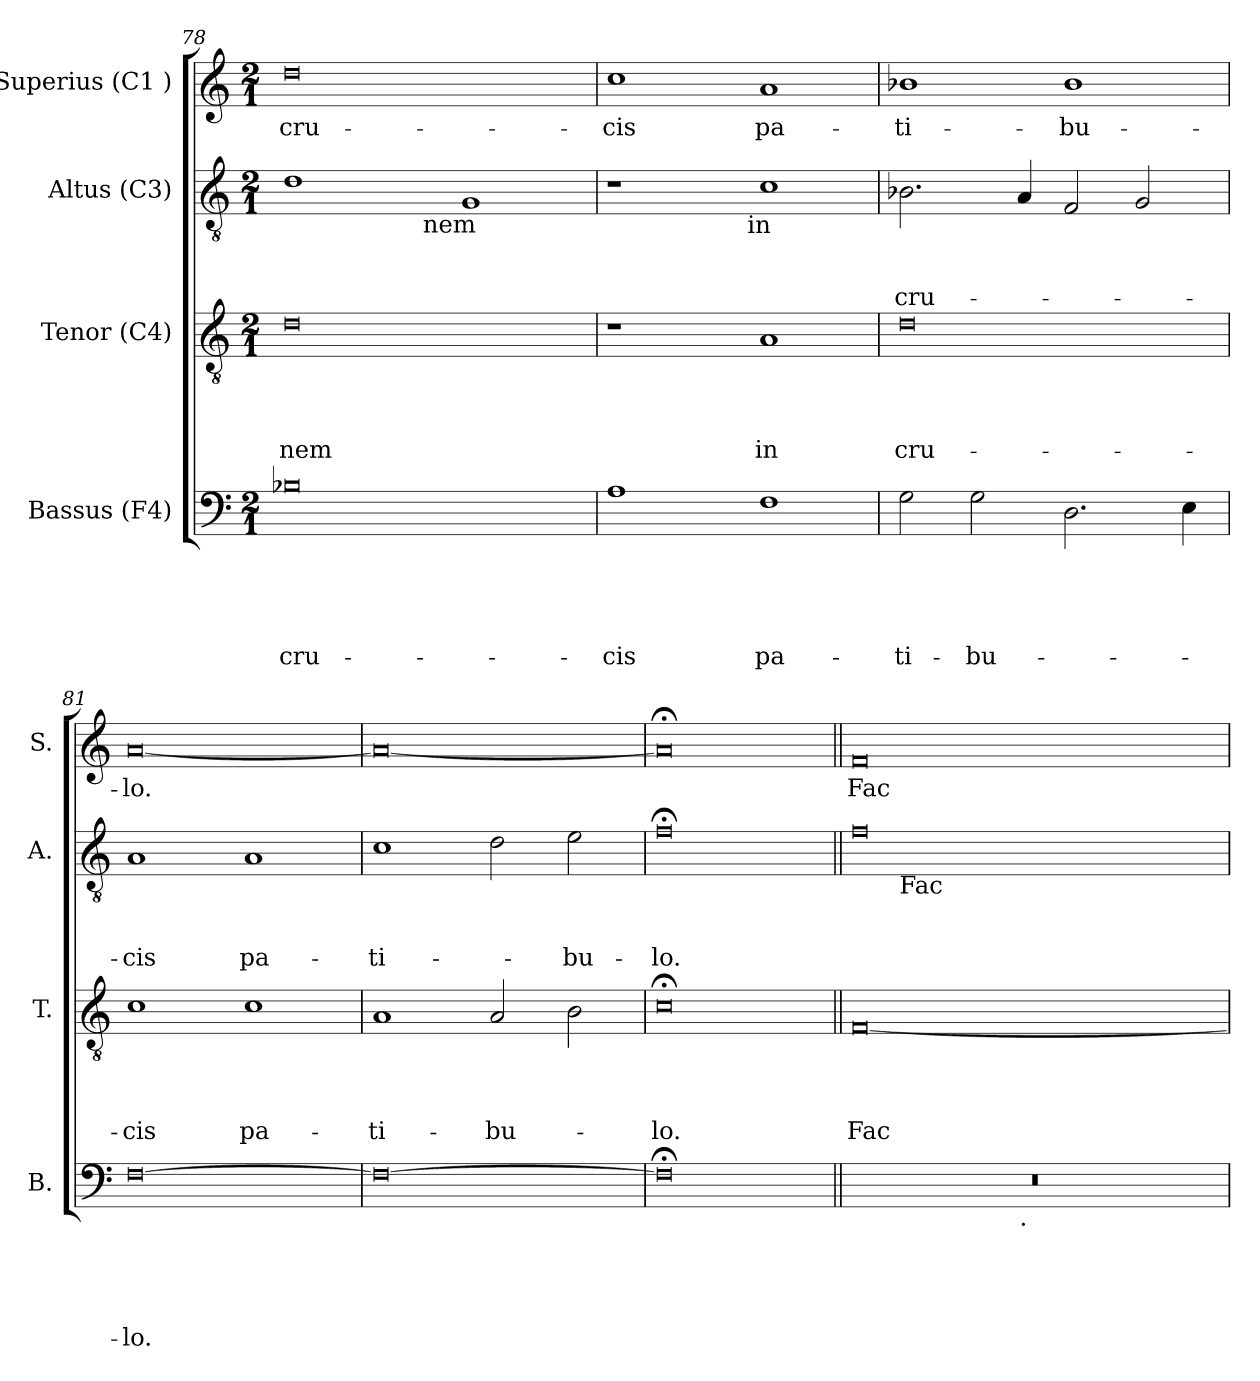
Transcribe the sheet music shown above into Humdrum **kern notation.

**kern	**text	**text	**text	**text	**text	**kern	**text	**text	**text	**text	**kern	**text	**text	**text	**kern	**text
*part4	*part4	*part4	*part4	*part4	*part4	*part3	*part3	*part3	*part3	*part3	*part2	*part2	*part2	*part2	*part1	*part1
*staff4	*staff4	*staff4	*staff4	*staff4	*staff4	*staff3	*staff3	*staff3	*staff3	*staff3	*staff2	*staff2	*staff2	*staff2	*staff1	*staff1
*I"Bassus (F4)	*	*	*	*	*	*I"Tenor (C4)	*	*	*	*	*I"Altus (C3)	*	*	*	*I"Superius (C1 )	*
*I'B.	*	*	*	*	*	*I'T.	*	*	*	*	*I'A.	*	*	*	*I'S.	*
*clefF4	*	*	*	*	*	*clefGv2	*	*	*	*	*clefGv2	*	*	*	*clefG2	*
*k[]	*	*	*	*	*	*k[]	*	*	*	*	*k[]	*	*	*	*k[]	*
*C:	*	*	*	*	*	*C:	*	*	*	*	*C:	*	*	*	*C:	*
*M2/1	*	*	*	*	*	*M2/1	*	*	*	*	*M2/1	*	*	*	*M2/1	*
=78	=78	=78	=78	=78	=78	=78	=78	=78	=78	=78	=78	=78	=78	=78	=78	=78
!	!	!	!	!	!LO:LY:b:rj	!	!	!	!	!LO:LY:b:rj	!	!	!	!	!	!LO:LY:b:rj
*	*	*	*	*	*	*	*	*	*	*	*^	*	*	*	*	*
0B-X	.	.	.	.	cru-	0d	.	.	.	-nem	1d	2ryy	.	.	.	0dd	cru-
.	.	.	.	.	.	.	.	.	.	.	.	4ryy	.	.	.	.	.
.	.	.	.	.	.	.	.	.	.	.	.	16ryy	.	.	.	.	.
!	!	!	!	!	!	!	!	!	!	!	!	!LO:TX:b:t=nem	!	!	!	!	!
.	.	.	.	.	.	.	.	.	.	.	.	1ryy	.	.	.	.	.
.	.	.	.	.	.	.	.	.	.	.	1G	.	.	.	.	.	.
.	.	.	.	.	.	.	.	.	.	.	.	8.ryy	.	.	.	.	.
=79	=79	=79	=79	=79	=79	=79	=79	=79	=79	=79	=79	=79	=79	=79	=79	=79	=79
!	!	!	!	!	!LO:LY:b:rj	!	!	!	!	!	!	!	!	!	!	!	!LO:LY:b:rj
1A	.	.	.	.	-cis	1r	.	.	.	.	1r	2ryy	.	.	.	1cc	-cis
.	.	.	.	.	.	.	.	.	.	.	.	4...ryy	.	.	.	.	.
!	!	!	!	!	!	!	!	!	!	!	!	!LO:TX:b:t=in	!	!	!	!	!
.	.	.	.	.	.	.	.	.	.	.	.	1ryy	.	.	.	.	.
!	!	!	!	!	!LO:LY:b:rj	!	!	!	!	!LO:LY:b:rj	!	!	!	!	!	!	!LO:LY:b:rj
1F	.	.	.	.	pa-	1A	.	.	.	in	1c	.	.	.	.	1a	pa-
.	.	.	.	.	.	.	.	.	.	.	.	32ryy	.	.	.	.	.
!!LO:LB:g=z
=80	=80	=80	=80	=80	=80	=80	=80	=80	=80	=80	=80	=80	=80	=80	=80	=80	=80
!	!	!	!	!	!LO:LY:b:rj	!	!	!	!	!LO:LY:b:rj	!	!	!	!	!LO:LY:b:rj	!	!LO:LY:b:rj
*	*	*	*	*	*	*	*	*	*	*	*v	*v	*	*	*	*	*
2G\	.	.	.	.	-ti-	0d	.	.	.	cru-	2.B-X\	.	.	-cru-	1b-X	-ti-
!	!	!	!	!	!LO:LY:b:rj	!	!	!	!	!	!	!	!	!	!	!
2G\	.	.	.	.	-bu-	.	.	.	.	.	.	.	.	.	.	.
.	.	.	.	.	.	.	.	.	.	.	4A/	.	.	.	.	.
!	!	!	!	!	!	!	!	!	!	!	!	!	!	!	!	!LO:LY:b:rj
2.D\	.	.	.	.	.	.	.	.	.	.	2F/	.	.	.	1b-	-bu-
.	.	.	.	.	.	.	.	.	.	.	2G/	.	.	.	.	.
4E\	.	.	.	.	.	.	.	.	.	.	.	.	.	.	.	.
=81	=81	=81	=81	=81	=81	=81	=81	=81	=81	=81	=81	=81	=81	=81	=81	=81
!	!	!	!	!	!LO:LY:b:rj	!	!	!	!	!LO:LY:b:rj	!	!	!	!LO:LY:b:rj	!	!LO:LY:b:rj
[>0F	.	.	.	.	-lo.	1c	.	.	.	-cis	1A	.	.	-cis	[<0a	-lo.
!	!	!	!	!	!	!	!	!	!	!LO:LY:b:rj	!	!	!	!LO:LY:b:rj	!	!
.	.	.	.	.	.	1c	.	.	.	pa-	1A	.	.	pa-	.	.
=82	=82	=82	=82	=82	=82	=82	=82	=82	=82	=82	=82	=82	=82	=82	=82	=82
!	!	!	!	!	!	!	!	!	!	!LO:LY:b:rj	!	!	!	!LO:LY:b:rj	!	!
0F_	.	.	.	.	.	1A	.	.	.	-ti-	1c	.	.	-ti-	0a_	.
!	!	!	!	!	!	!	!	!	!	!LO:LY:b:rj	!	!	!	!	!	!
.	.	.	.	.	.	2A/	.	.	.	-bu-	2d\	.	.	.	.	.
!	!	!	!	!	!	!	!	!	!	!	!	!	!	!LO:LY:b:rj	!	!
.	.	.	.	.	.	2B\	.	.	.	.	2e\	.	.	-bu-	.	.
=83	=83	=83	=83	=83	=83	=83	=83	=83	=83	=83	=83	=83	=83	=83	=83	=83
!	!	!	!	!	!	!	!	!	!	!LO:LY:b:rj	!	!	!	!LO:LY:b:rj	!	!
0F;<]	.	.	.	.	.	0c;<	.	.	.	-lo.	0f;<	.	.	-lo.	0a;]	.
=84||	=84||	=84||	=84||	=84||	=84||	=84||	=84||	=84||	=84||	=84||	=84||	=84||	=84||	=84||	=84||	=84||
!	!	!	!	!	!	!	!	!	!	!LO:LY:b:rj	!	!	!	!	!	!LO:LY:b:rj
*^	*	*	*	*	*	*	*	*	*	*	*^	*	*	*	*	*
0r	1ryy	.	.	.	.	.	[<0F	.	.	.	Fac	0f	8ryy	.	.	.	0f	Fac
.	.	.	.	.	.	.	.	.	.	.	.	.	32ryy	.	.	.	.	.
!	!	!	!	!	!	!	!	!	!	!	!	!	!LO:TX:b:t=Fac	!	!	!	!	!
.	.	.	.	.	.	.	.	.	.	.	.	.	1ryy	.	.	.	.	.
.	32ryy	.	.	.	.	.	.	.	.	.	.	.	.	.	.	.	.	.
!	!LO:TX:b:t=.	!	!	!	!	!	!	!	!	!	!	!	!	!	!	!	!	!
.	2ryy	.	.	.	.	.	.	.	.	.	.	.	.	.	.	.	.	.
.	.	.	.	.	.	.	.	.	.	.	.	.	2ryy	.	.	.	.	.
.	4...ryy	.	.	.	.	.	.	.	.	.	.	.	.	.	.	.	.	.
.	.	.	.	.	.	.	.	.	.	.	.	.	4ryy	.	.	.	.	.
.	.	.	.	.	.	.	.	.	.	.	.	.	16.ryy	.	.	.	.	.
*v	*v	*	*	*	*	*	*	*	*	*	*	*v	*v	*	*	*	*	*
=	=	=	=	=	=	=	=	=	=	=	=	=	=	=	=	=
*-	*-	*-	*-	*-	*-	*-	*-	*-	*-	*-	*-	*-	*-	*-	*-	*-
